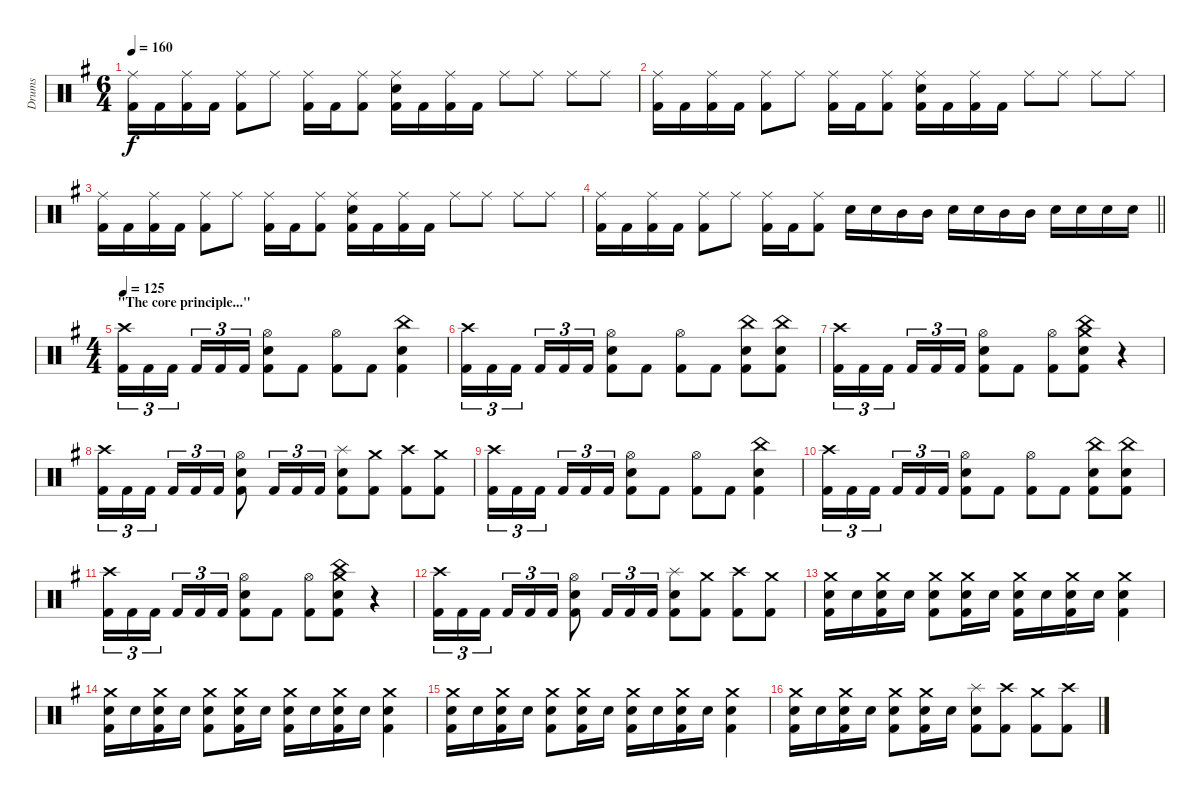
\track ("Drums" "Drums") {instrument percussion}
\staff {score}
\articulation defaults
\ts (6 4)
\tempo 160
\clef neutral
\ks g
("Ride (middle)" "Kick (hit) 2").16{dy f} "Kick (hit) 2".16 ("Ride (middle)" "Kick (hit) 2").16 "Kick (hit) 2".16 ("Ride (middle)" "Kick (hit) 2").8 "Ride (middle)".8 ("Ride (middle)" "Kick (hit) 2").16 "Kick (hit) 2".16 ("Ride (middle)" "Kick (hit) 2").8 ("Ride (middle)" "Snare (hit) 2" "Kick (hit) 2").16 "Kick (hit) 2".16 ("Ride (middle)" "Kick (hit) 2").16 "Kick (hit) 2".16 "Ride (middle)".8 "Ride (middle)".8 "Ride (middle)".8 "Ride (middle)".8 |
("Ride (middle)" "Kick (hit) 2").16 "Kick (hit) 2".16 ("Ride (middle)" "Kick (hit) 2").16 "Kick (hit) 2".16 ("Ride (middle)" "Kick (hit) 2").8 "Ride (middle)".8 ("Ride (middle)" "Kick (hit) 2").16 "Kick (hit) 2".16 ("Ride (middle)" "Kick (hit) 2").8 ("Ride (middle)" "Snare (hit) 2" "Kick (hit) 2").16 "Kick (hit) 2".16 ("Ride (middle)" "Kick (hit) 2").16 "Kick (hit) 2".16 "Ride (middle)".8 "Ride (middle)".8 "Ride (middle)".8 "Ride (middle)".8 |
("Ride (middle)" "Kick (hit) 2").16 "Kick (hit) 2".16 ("Ride (middle)" "Kick (hit) 2").16 "Kick (hit) 2".16 ("Ride (middle)" "Kick (hit) 2").8 "Ride (middle)".8 ("Ride (middle)" "Kick (hit) 2").16 "Kick (hit) 2".16 ("Ride (middle)" "Kick (hit) 2").8 ("Ride (middle)" "Snare (hit) 2" "Kick (hit) 2").16 "Kick (hit) 2".16 ("Ride (middle)" "Kick (hit) 2").16 "Kick (hit) 2".16 "Ride (middle)".8 "Ride (middle)".8 "Ride (middle)".8 "Ride (middle)".8 |
\barLineRight lightlight
("Ride (middle)" "Kick (hit) 2").16 "Kick (hit) 2".16 ("Ride (middle)" "Kick (hit) 2").16 "Kick (hit) 2".16 ("Ride (middle)" "Kick (hit) 2").8 "Ride (middle)".8 ("Ride (middle)" "Kick (hit) 2").16 "Kick (hit) 2".16 ("Ride (middle)" "Kick (hit) 2").8 "Snare (hit) 2".16 "Snare (hit) 2".16 "Mid Tom (hit)".16 "Mid Tom (hit)".16 "Snare (hit) 2".16 "Snare (hit) 2".16 "Mid Tom (hit)".16 "Mid Tom (hit)".16 "Snare (hit) 2".16 "Snare (hit) 2".16 "Snare (hit) 2".16 "Snare (hit) 2".16 |
\ts (4 4)
\section ("" "\"The core principle...\"")
\tempo 125
("Crash high (hit)" "Kick (hit) 2").16{tu (3 2)} "Kick (hit) 2".16{tu (3 2)} "Kick (hit) 2".16{tu (3 2)} "Kick (hit) 2".16{tu (3 2)} "Kick (hit) 2".16{tu (3 2)} "Kick (hit) 2".16{tu (3 2)} ("Hi-Hat (open)" "Snare (hit) 2" "Kick (hit) 2").8 "Kick (hit) 2".8 ("Hi-Hat (open)" "Kick (hit) 2").8 "Kick (hit) 2".8 ("China (hit)" "Snare (hit) 2" "Kick (hit) 2").4 |
("Crash high (hit)" "Kick (hit) 2").16{tu (3 2)} "Kick (hit) 2".16{tu (3 2)} "Kick (hit) 2".16{tu (3 2)} "Kick (hit) 2".16{tu (3 2)} "Kick (hit) 2".16{tu (3 2)} "Kick (hit) 2".16{tu (3 2)} ("Hi-Hat (open)" "Snare (hit) 2" "Kick (hit) 2").8 "Kick (hit) 2".8 ("Hi-Hat (open)" "Kick (hit) 2").8 "Kick (hit) 2".8 ("China (hit)" "Snare (hit) 2" "Kick (hit) 2").8 ("China (hit)" "Snare (hit) 2" "Kick (hit) 2").8 |
("Crash high (hit)" "Kick (hit) 2").16{tu (3 2)} "Kick (hit) 2".16{tu (3 2)} "Kick (hit) 2".16{tu (3 2)} "Kick (hit) 2".16{tu (3 2)} "Kick (hit) 2".16{tu (3 2)} "Kick (hit) 2".16{tu (3 2)} ("Hi-Hat (open)" "Snare (hit) 2" "Kick (hit) 2").8 "Kick (hit) 2".8 ("Hi-Hat (open)" "Kick (hit) 2").8 ("China (hit)" "Crash medium (hit)" "Snare (hit) 2" "Kick (hit) 2").8 r.4 |
("Crash high (hit)" "Kick (hit) 2").16{tu (3 2)} "Kick (hit) 2".16{tu (3 2)} "Kick (hit) 2".16{tu (3 2)} "Kick (hit) 2".16{tu (3 2)} "Kick (hit) 2".16{tu (3 2)} "Kick (hit) 2".16{tu (3 2)} ("Hi-Hat (open)" "Snare (hit) 2" "Kick (hit) 2").8 "Kick (hit) 2".16{tu (3 2)} "Kick (hit) 2".16{tu (3 2)} "Kick (hit) 2".16{tu (3 2)} ("Splash (hit)" "Snare (hit) 2" "Kick (hit) 2").8 ("Crash medium (hit)" "Kick (hit) 2").8 ("Crash high (hit)" "Kick (hit) 2").8 ("Crash medium (hit)" "Kick (hit) 2").8 |
("Crash high (hit)" "Kick (hit) 2").16{tu (3 2)} "Kick (hit) 2".16{tu (3 2)} "Kick (hit) 2".16{tu (3 2)} "Kick (hit) 2".16{tu (3 2)} "Kick (hit) 2".16{tu (3 2)} "Kick (hit) 2".16{tu (3 2)} ("Hi-Hat (open)" "Snare (hit) 2" "Kick (hit) 2").8 "Kick (hit) 2".8 ("Hi-Hat (open)" "Kick (hit) 2").8 "Kick (hit) 2".8 ("China (hit)" "Snare (hit) 2" "Kick (hit) 2").4 |
("Crash high (hit)" "Kick (hit) 2").16{tu (3 2)} "Kick (hit) 2".16{tu (3 2)} "Kick (hit) 2".16{tu (3 2)} "Kick (hit) 2".16{tu (3 2)} "Kick (hit) 2".16{tu (3 2)} "Kick (hit) 2".16{tu (3 2)} ("Hi-Hat (open)" "Snare (hit) 2" "Kick (hit) 2").8 "Kick (hit) 2".8 ("Hi-Hat (open)" "Kick (hit) 2").8 "Kick (hit) 2".8 ("China (hit)" "Snare (hit) 2" "Kick (hit) 2").8 ("China (hit)" "Snare (hit) 2" "Kick (hit) 2").8 |
("Crash high (hit)" "Kick (hit) 2").16{tu (3 2)} "Kick (hit) 2".16{tu (3 2)} "Kick (hit) 2".16{tu (3 2)} "Kick (hit) 2".16{tu (3 2)} "Kick (hit) 2".16{tu (3 2)} "Kick (hit) 2".16{tu (3 2)} ("Hi-Hat (open)" "Snare (hit) 2" "Kick (hit) 2").8 "Kick (hit) 2".8 ("Hi-Hat (open)" "Kick (hit) 2").8 ("China (hit)" "Crash medium (hit)" "Snare (hit) 2" "Kick (hit) 2").8 r.4 |
("Crash high (hit)" "Kick (hit) 2").16{tu (3 2)} "Kick (hit) 2".16{tu (3 2)} "Kick (hit) 2".16{tu (3 2)} "Kick (hit) 2".16{tu (3 2)} "Kick (hit) 2".16{tu (3 2)} "Kick (hit) 2".16{tu (3 2)} ("Hi-Hat (open)" "Snare (hit) 2" "Kick (hit) 2").8 "Kick (hit) 2".16{tu (3 2)} "Kick (hit) 2".16{tu (3 2)} "Kick (hit) 2".16{tu (3 2)} ("Splash (hit)" "Snare (hit) 2" "Kick (hit) 2").8 ("Crash medium (hit)" "Kick (hit) 2").8 ("Crash high (hit)" "Kick (hit) 2").8 ("Crash medium (hit)" "Kick (hit) 2").8 |
("Crash medium (hit)" "Snare (hit) 2" "Kick (hit) 2").16 "Snare (hit) 2".16 ("Crash medium (hit)" "Snare (hit) 2" "Kick (hit) 2").16 "Snare (hit) 2".16 ("Crash medium (hit)" "Snare (hit) 2" "Kick (hit) 2").8 ("Crash medium (hit)" "Snare (hit) 2" "Kick (hit) 2").16 "Snare (hit) 2".16 ("Crash medium (hit)" "Snare (hit) 2" "Kick (hit) 2").16 "Snare (hit) 2".16 ("Crash medium (hit)" "Snare (hit) 2" "Kick (hit) 2").16 "Snare (hit) 2".16 ("Crash medium (hit)" "Snare (hit) 2" "Kick (hit) 2").4 |
("Crash medium (hit)" "Snare (hit) 2" "Kick (hit) 2").16 "Snare (hit) 2".16 ("Crash medium (hit)" "Snare (hit) 2" "Kick (hit) 2").16 "Snare (hit) 2".16 ("Crash medium (hit)" "Snare (hit) 2" "Kick (hit) 2").8 ("Crash medium (hit)" "Snare (hit) 2" "Kick (hit) 2").16 "Snare (hit) 2".16 ("Crash medium (hit)" "Snare (hit) 2" "Kick (hit) 2").16 "Snare (hit) 2".16 ("Crash medium (hit)" "Snare (hit) 2" "Kick (hit) 2").16 "Snare (hit) 2".16 ("Crash medium (hit)" "Snare (hit) 2" "Kick (hit) 2").4 |
("Crash medium (hit)" "Snare (hit) 2" "Kick (hit) 2").16 "Snare (hit) 2".16 ("Crash medium (hit)" "Snare (hit) 2" "Kick (hit) 2").16 "Snare (hit) 2".16 ("Crash medium (hit)" "Snare (hit) 2" "Kick (hit) 2").8 ("Crash medium (hit)" "Snare (hit) 2" "Kick (hit) 2").16 "Snare (hit) 2".16 ("Crash medium (hit)" "Snare (hit) 2" "Kick (hit) 2").16 "Snare (hit) 2".16 ("Crash medium (hit)" "Snare (hit) 2" "Kick (hit) 2").16 "Snare (hit) 2".16 ("Crash medium (hit)" "Snare (hit) 2" "Kick (hit) 2").4 |
("Crash medium (hit)" "Snare (hit) 2" "Kick (hit) 2").16 "Snare (hit) 2".16 ("Crash medium (hit)" "Snare (hit) 2" "Kick (hit) 2").16 "Snare (hit) 2".16 ("Crash medium (hit)" "Snare (hit) 2" "Kick (hit) 2").8 ("Crash medium (hit)" "Snare (hit) 2" "Kick (hit) 2").16 "Snare (hit) 2".16 ("Splash (hit)" "Snare (hit) 2" "Kick (hit) 2").8 ("Crash high (hit)" "Kick (hit) 2").8 ("Crash medium (hit)" "Kick (hit) 2").8 ("Crash high (hit)" "Kick (hit) 2").8
